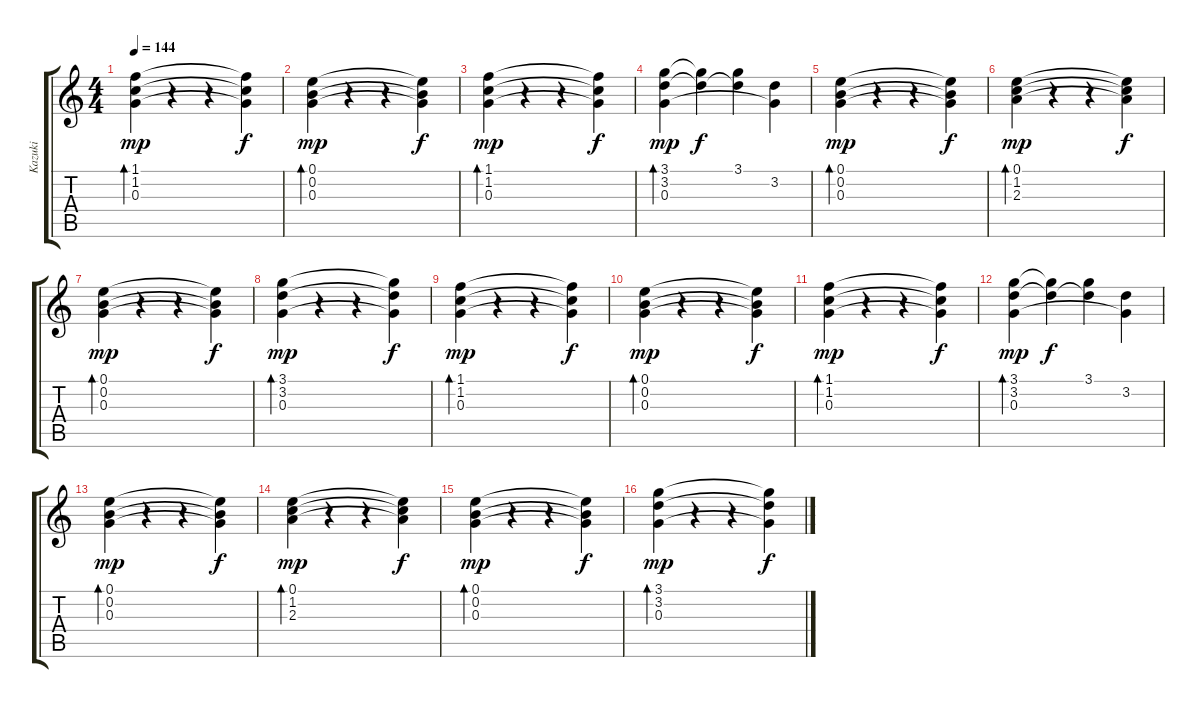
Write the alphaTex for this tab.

\track ("Kazuki" "Kazuki") {instrument electricguitarclean}
\staff {score tabs}
\tuning (E4 B3 G3 D3 A2 E2) {hide}
\ts (4 4)
\tempo 144
\clef g2
\ks c
(1.1 1.2 0.3).4{bd 240 dy mp} r.4 r.4 (1.1{t} 1.2{t} 0.3{t}).4{dy f} |
(0.1 0.2 0.3).4{bd 240 dy mp} r.4 r.4 (0.1{t} 0.2{t} 0.3{t}).4{dy f} |
(1.1 1.2 0.3).4{bd 240 dy mp} r.4 r.4 (1.1{t} 1.2{t} 0.3{t}).4{dy f} |
(3.1 3.2 0.3).4{bd 240 dy mp} (3.1{t} 3.2{t}).4{dy f} (3.1 3.2{t}).4 (3.2 0.3{t}).4 |
(0.1 0.2 0.3).4{bd 240 dy mp} r.4 r.4 (0.1{t} 0.2{t} 0.3{t}).4{dy f} |
(0.1 1.2 2.3).4{bd 240 dy mp} r.4 r.4 (0.1{t} 1.2{t} 2.3{t}).4{dy f} |
(0.1 0.2 0.3).4{bd 240 dy mp} r.4 r.4 (0.1{t} 0.2{t} 0.3{t}).4{dy f} |
(3.1 3.2 0.3).4{bd 240 dy mp} r.4 r.4 (3.1{t} 3.2{t} 0.3{t}).4{dy f} |
(1.1 1.2 0.3).4{bd 240 dy mp} r.4 r.4 (1.1{t} 1.2{t} 0.3{t}).4{dy f} |
(0.1 0.2 0.3).4{bd 240 dy mp} r.4 r.4 (0.1{t} 0.2{t} 0.3{t}).4{dy f} |
(1.1 1.2 0.3).4{bd 240 dy mp} r.4 r.4 (1.1{t} 1.2{t} 0.3{t}).4{dy f} |
(3.1 3.2 0.3).4{bd 240 dy mp} (3.1{t} 3.2{t}).4{dy f} (3.1 3.2{t}).4 (3.2 0.3{t}).4 |
(0.1 0.2 0.3).4{bd 240 dy mp} r.4 r.4 (0.1{t} 0.2{t} 0.3{t}).4{dy f} |
(0.1 1.2 2.3).4{bd 240 dy mp} r.4 r.4 (0.1{t} 1.2{t} 2.3{t}).4{dy f} |
(0.1 0.2 0.3).4{bd 240 dy mp} r.4 r.4 (0.1{t} 0.2{t} 0.3{t}).4{dy f} |
(3.1 3.2 0.3).4{bd 240 dy mp} r.4 r.4 (3.1{t} 3.2{t} 0.3{t}).4{dy f}
